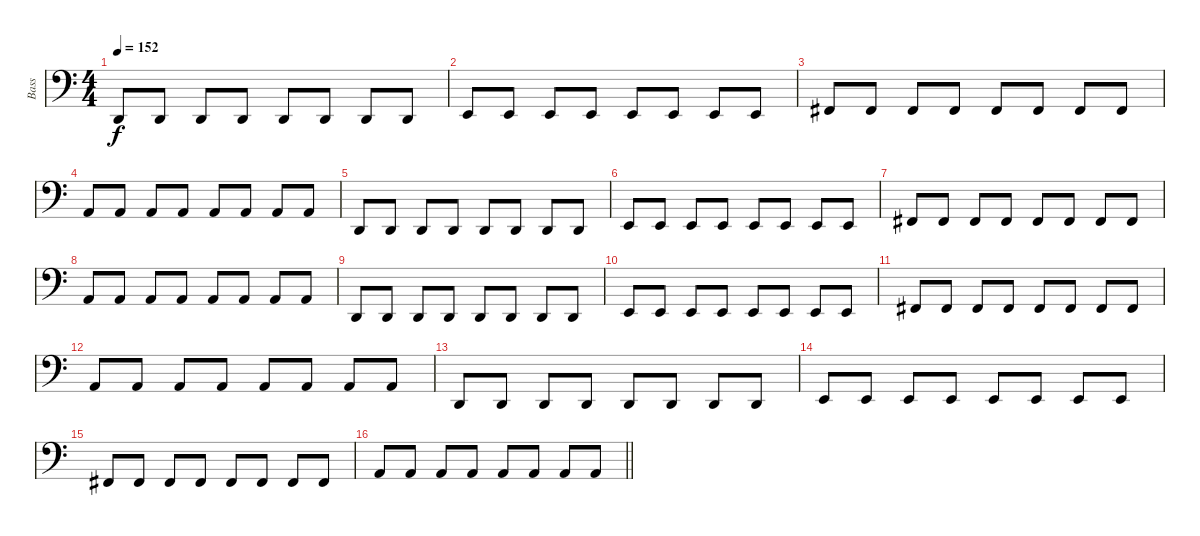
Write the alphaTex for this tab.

\track ("Bass" "Bass") {instrument electricbassfinger}
\staff {score}
\tuning (G2 D2 A1 D1) {hide}
\ts (4 4)
\tempo 152
\clef f4
\ks c
0.4.8{dy f} 0.4.8 0.4.8 0.4.8 0.4.8 0.4.8 0.4.8 0.4.8 |
2.4.8 2.4.8 2.4.8 2.4.8 2.4.8 2.4.8 2.4.8 2.4.8 |
4.4.8 4.4.8 4.4.8 4.4.8 4.4.8 4.4.8 4.4.8 4.4.8 |
7.4.8 7.4.8 7.4.8 7.4.8 7.4.8 7.4.8 7.4.8 7.4.8 |
0.4.8 0.4.8 0.4.8 0.4.8 0.4.8 0.4.8 0.4.8 0.4.8 |
2.4.8 2.4.8 2.4.8 2.4.8 2.4.8 2.4.8 2.4.8 2.4.8 |
4.4.8 4.4.8 4.4.8 4.4.8 4.4.8 4.4.8 4.4.8 4.4.8 |
7.4.8 7.4.8 7.4.8 7.4.8 7.4.8 7.4.8 7.4.8 7.4.8 |
0.4.8 0.4.8 0.4.8 0.4.8 0.4.8 0.4.8 0.4.8 0.4.8 |
2.4.8 2.4.8 2.4.8 2.4.8 2.4.8 2.4.8 2.4.8 2.4.8 |
4.4.8 4.4.8 4.4.8 4.4.8 4.4.8 4.4.8 4.4.8 4.4.8 |
7.4.8 7.4.8 7.4.8 7.4.8 7.4.8 7.4.8 7.4.8 7.4.8 |
0.4.8 0.4.8 0.4.8 0.4.8 0.4.8 0.4.8 0.4.8 0.4.8 |
2.4.8 2.4.8 2.4.8 2.4.8 2.4.8 2.4.8 2.4.8 2.4.8 |
4.4.8 4.4.8 4.4.8 4.4.8 4.4.8 4.4.8 4.4.8 4.4.8 |
\barLineRight lightlight
7.4.8 7.4.8 7.4.8 7.4.8 7.4.8 7.4.8 7.4.8 7.4.8
